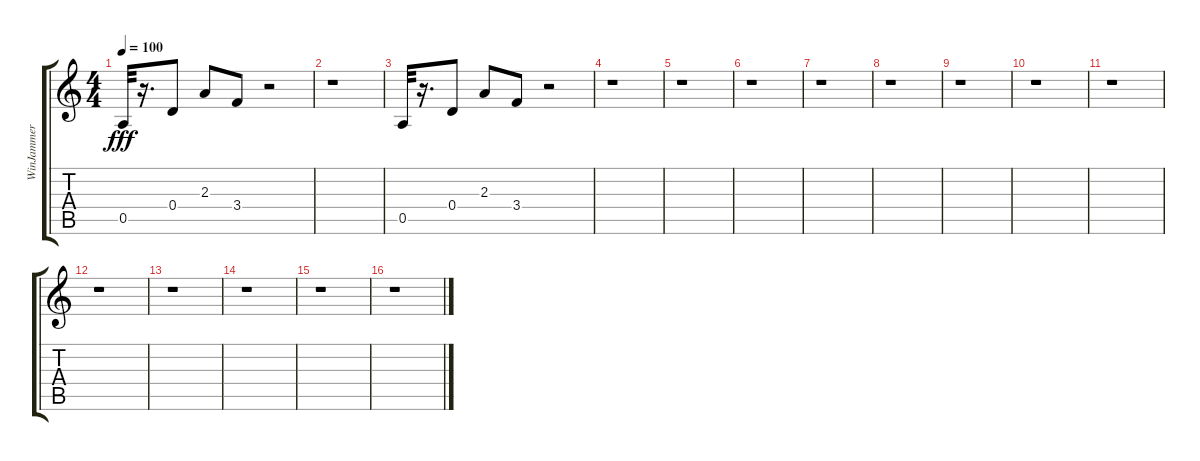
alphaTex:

\track ("WinJammer Demo" "WinJammer ") {instrument electricguitarmuted}
\staff {score tabs}
\tuning (E4 B3 G3 D3 A2 D2) {hide}
\ts (4 4)
\tempo 100
\clef g2
\ks c
0.5.32{dy fff} r.16{d} 0.4.8 2.3.8 3.4.8 r.2 |
r.1 |
0.5.32 r.16{d} 0.4.8 2.3.8 3.4.8 r.2 |
r.1 |
r.1 |
r.1 |
r.1 |
r.1 |
r.1 |
r.1 |
r.1 |
r.1 |
r.1 |
r.1 |
r.1 |
r.1
